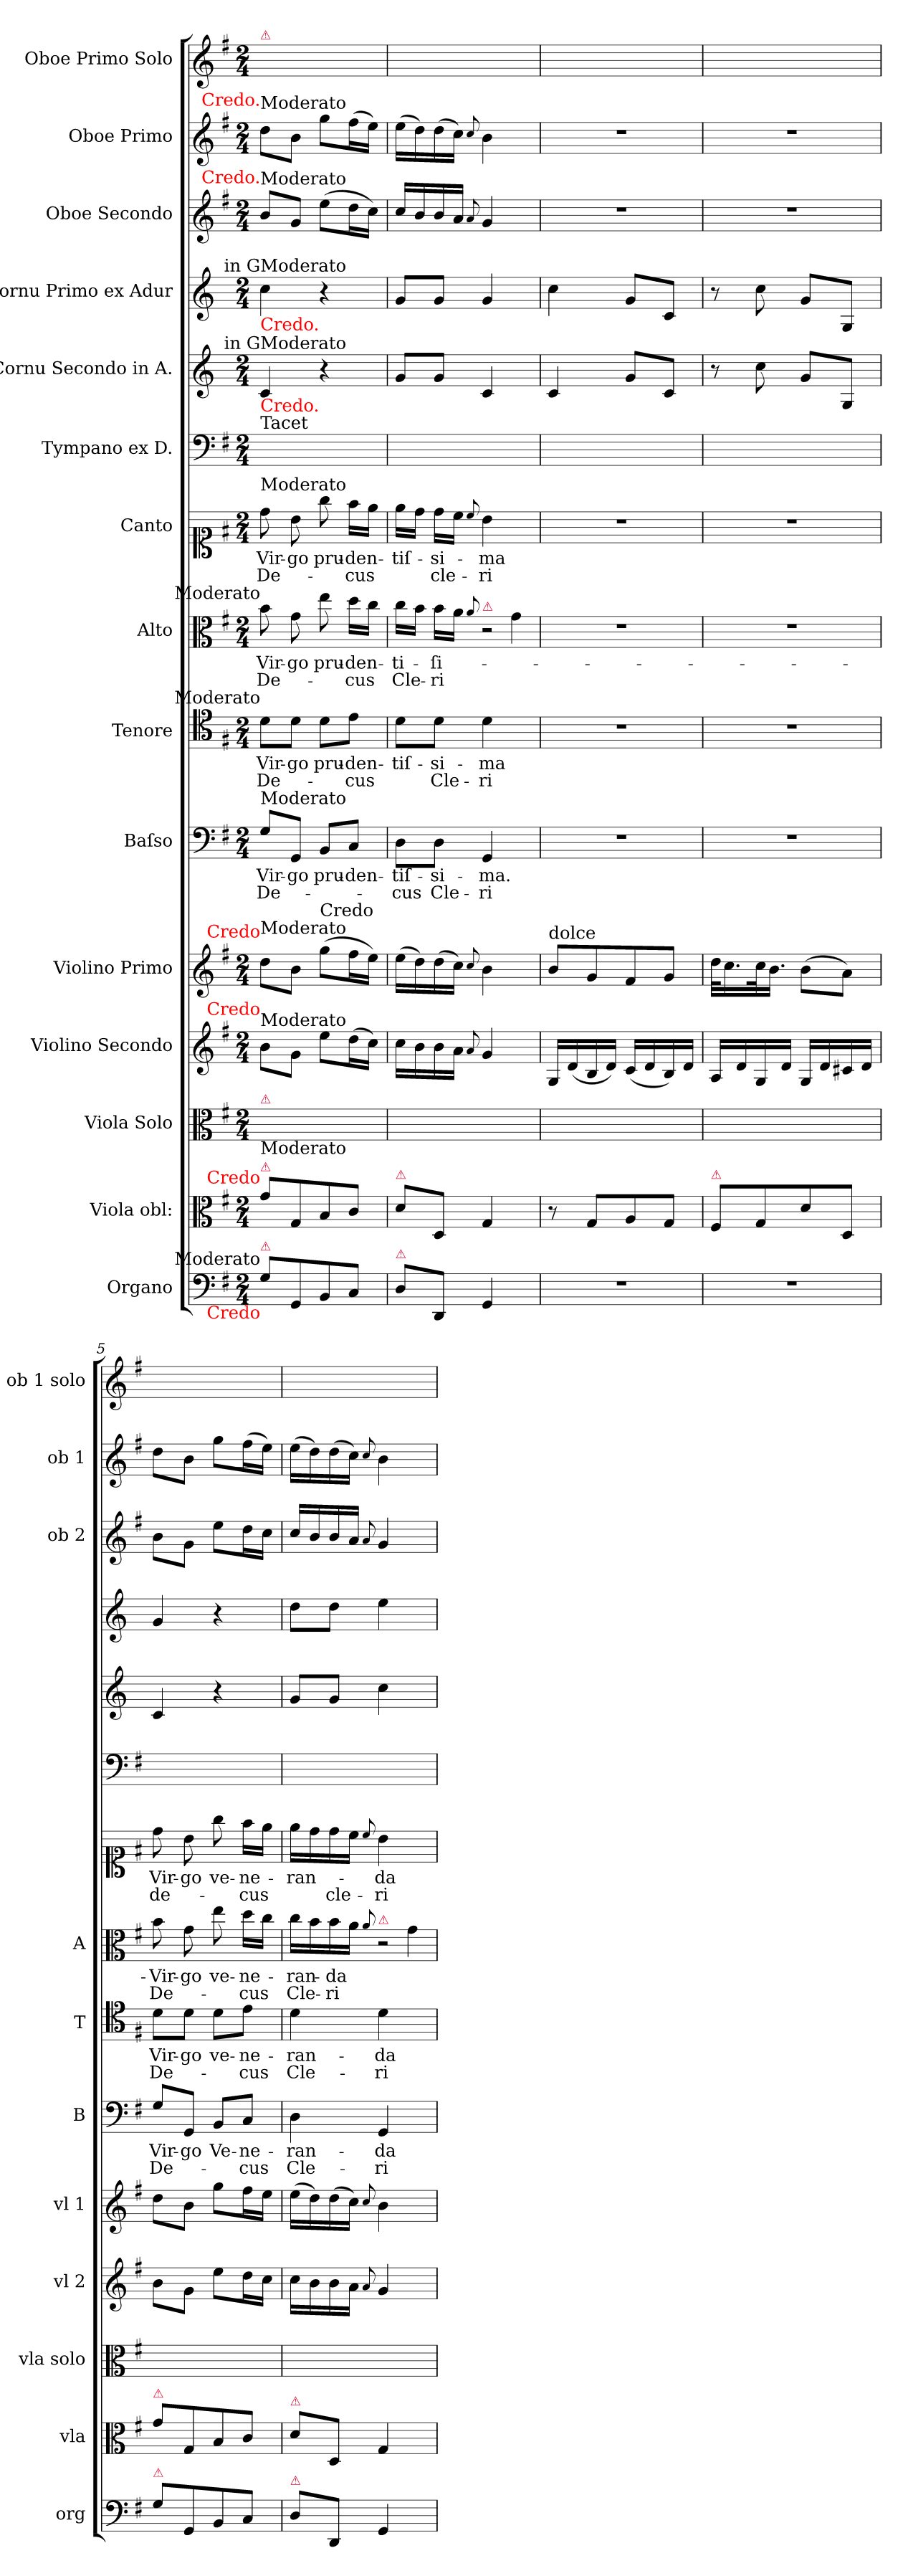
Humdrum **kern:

**kern	**kern	**kern	**kern	**kern	**dynam	**kern	**text	**text	**kern	**text	**text	**kern	**text	**text	**kern	**text	**text	**kern	**kern	**kern	**kern	**kern	**kern
*part15	*part14	*part13	*part12	*part11	*part11	*part10	*part10	*part10	*part9	*part9	*part9	*part8	*part8	*part8	*part7	*part7	*part7	*part6	*part5	*part4	*part3	*part2	*part1
*staff15	*staff14	*staff13	*staff12	*staff11	*staff11	*staff10	*staff10	*staff10	*staff9	*staff9	*staff9	*staff8	*staff8	*staff8	*staff7	*staff7	*staff7	*staff6	*staff5	*staff4	*staff3	*staff2	*staff1
*I"Organo	*I"Viola obl:	*I"Viola Solo	*I"Violino Secondo	*I"Violino Primo	*	*I"Baſso	*	*	*I"Tenore	*	*	*I"Alto	*	*	*I"Canto	*	*	*I"Tympano ex D.	*I"Cornu Secondo in A.	*I"Cornu Primo ex Adur	*I"Oboe Secondo	*I"Oboe Primo	*I"Oboe Primo Solo
*I'org	*I'vla	*I'vla solo	*I'vl 2	*I'vl 1	*	*I'B	*	*	*I'T	*	*	*I'A	*	*	*	*	*	*	*	*	*I'ob 2	*I'ob 1	*I'ob 1 solo
*clefF4	*clefC3	*clefC3	*clefG2	*clefG2	*	*clefF4	*	*	*clefC4	*	*	*clefC3	*	*	*clefC1	*	*	*clefF4	*clefG2	*clefG2	*clefG2	*clefG2	*clefG2
*	*	*	*	*	*	*	*	*	*	*	*	*	*	*	*	*	*	*	*ITrd3c5	*ITrd3c5	*	*	*
*k[f#]	*k[f#]	*k[f#]	*k[f#]	*k[f#]	*	*k[f#]	*	*	*k[f#]	*	*	*k[f#]	*	*	*k[f#]	*	*	*k[f#]	*k[f#]	*k[f#]	*k[f#]	*k[f#]	*k[f#]
*G:	*G:	*G:	*G:	*G:	*	*G:	*	*	*G:	*	*	*G:	*	*	*G:	*	*	*G:	*G:	*G:	*G:	*G:	*G:
*M2/4	*M2/4	*M2/4	*M2/4	*M2/4	*	*M2/4	*	*	*M2/4	*	*	*M2/4	*	*	*M2/4	*	*	*M2/4	*M2/4	*M2/4	*M2/4	*M2/4	*M2/4
=1	=1	=1	=1	=1	=1	=1	=1	=1	=1	=1	=1	=1	=1	=1	=1	=1	=1	=1	=1	=1	=1	=1	=1
!	!	!	!	!	!	!	!	!	!	!	!	!	!	!	!	!	!	!	!	!	!	!	!LO:TX:a:color=crimson:t=⚠
!	!	!	!	!	!	!	!	!	!	!	!	!	!	!	!	!	!	!	!	!	!	!LO:TX:a:t=Moderato	!
!	!	!	!	!	!	!	!	!	!	!	!	!	!	!	!	!	!	!	!	!	!	!LO:TX:a:rj:color=red:t=Credo.	!
!	!	!	!	!	!	!	!	!	!	!	!	!	!	!	!	!	!	!	!	!	!LO:TX:a:t=Moderato	!	!
!	!	!	!	!	!	!	!	!	!	!	!	!	!	!	!	!	!	!	!	!	!LO:TX:a:rj:color=red:t=Credo.	!	!
!	!	!	!	!	!	!	!	!	!	!	!	!	!	!	!	!	!	!	!	!LO:TX:a:rj:t=in G	!	!	!
!	!	!	!	!	!	!	!	!	!	!	!	!	!	!	!	!	!	!	!	!LO:TX:a:t=Moderato	!	!	!
!	!	!	!	!	!	!	!	!	!	!	!	!	!	!	!	!	!	!	!	!LO:TX:b:color=red:t=Credo.	!	!	!
!	!	!	!	!	!	!	!	!	!	!	!	!	!	!	!	!	!	!	!LO:TX:a:rj:t=in G	!	!	!	!
!	!	!	!	!	!	!	!	!	!	!	!	!	!	!	!	!	!	!	!LO:TX:a:t=Moderato	!	!	!	!
!	!	!	!	!	!	!	!	!	!	!	!	!	!	!	!	!	!	!	!LO:TX:b:color=red:t=Credo.	!	!	!	!
!	!	!	!	!	!	!	!	!	!	!	!	!	!	!	!	!	!	!LO:TX:a:t=Tacet	!	!	!	!	!
!	!	!	!	!	!	!	!	!	!	!	!	!	!	!	!LO:TX:a:t=Moderato	!	!	!	!	!	!	!	!
!	!	!	!	!	!	!	!	!	!	!	!	!LO:TX:a:rj:t=Moderato	!	!	!	!	!	!	!	!	!	!	!
!	!	!	!	!	!	!	!	!	!LO:TX:a:rj:t=Moderato	!	!	!	!	!	!	!	!	!	!	!	!	!	!
!	!	!	!	!	!	!LO:TX:a:t=Moderato	!	!	!	!	!	!	!	!	!	!	!	!	!	!	!	!	!
!	!	!	!	!LO:TX:a:t=Moderato	!	!	!	!	!	!	!	!	!	!	!	!	!	!	!	!	!	!	!
!	!	!	!	!LO:TX:a:rj:color=red:t=Credo	!	!	!	!	!	!	!	!	!	!	!	!	!	!	!	!	!	!	!
!	!	!	!LO:TX:a:t=Moderato	!	!	!	!	!	!	!	!	!	!	!	!	!	!	!	!	!	!	!	!
!	!	!	!LO:TX:a:rj:color=red:t=Credo	!	!	!	!	!	!	!	!	!	!	!	!	!	!	!	!	!	!	!	!
!	!	!LO:TX:a:color=crimson:t=⚠	!	!	!	!	!	!	!	!	!	!	!	!	!	!	!	!	!	!	!	!	!
!	!LO:TX:a:color=crimson:t=⚠	!	!	!	!	!	!	!	!	!	!	!	!	!	!	!	!	!	!	!	!	!	!
!	!LO:TX:a:t=Moderato	!	!	!	!	!	!	!	!	!	!	!	!	!	!	!	!	!	!	!	!	!	!
!	!LO:TX:a:rj:color=red:t=Credo	!	!	!	!	!	!	!	!	!	!	!	!	!	!	!	!	!	!	!	!	!	!
!LO:TX:a:color=crimson:t=⚠	!	!	!	!	!	!	!	!	!	!	!	!	!	!	!	!	!	!	!	!	!	!	!
!LO:TX:a:rj:t=Moderato	!	!	!	!	!	!	!	!	!	!	!	!	!	!	!	!	!	!	!	!	!	!	!
!LO:TX:b:rj:color=red:t=Credo	!	!	!	!	!	!	!	!	!	!	!	!	!	!	!	!	!	!	!	!	!	!	!
!	!	!	!	!	!LO:DY:b:rj	!	!	!	!	!	!	!	!	!	!	!	!	!	!	!	!	!	!
8G\L	8g\L	2ryy	8b\L	8dd\L	for	8G/L	Vir-	De-	8d\L	Vir-	De-	8b\	Vir-	De-	8dd\	Vir-	De-	2ryy	4G/	4g\	8b/L	8dd\L	2ryy
8GG/	8G/	.	8g\J	8b\J	.	8GG/J	-go	.	8d\J	-go	.	8g\	-go	.	8b\	-go	.	.	.	.	8g/J	8b\J	.
!	!	!	!	!LO:TX:a:t=Credo	!	!	!	!	!	!	!	!	!	!	!	!	!	!	!	!	!	!	!
8BB/	8B/	.	8ee\L	(8gg\L	.	8BB/L	pru-	.	8d\L	pru-	.	8ee\	pru-	.	8gg\	pru-	.	.	4r	4r	(8ee\L	8gg\L	.
8C/J	8c/J	.	(16dd\L	16ff#\L	.	8C/J	-den-	.	8e\J	-den-	-cus	16dd\LL	-den-	cus	16ff#\LL	-den-	cus	.	.	.	16dd\L	(16ff#\L	.
.	.	.	16cc\JJ)	16ee\JJ)	.	.	.	.	.	.	.	16cc\JJ	.	.	16ee\JJ	.	.	.	.	.	16cc\JJ)	16ee\JJ)	.
=2	=2	=2	=2	=2	=2	=2	=2	=2	=2	=2	=2	=2	=2	=2	=2	=2	=2	=2	=2	=2	=2	=2	=2
!	!LO:TX:a:color=crimson:t=⚠	!	!	!	!	!	!	!	!	!	!	!	!	!	!	!	!	!	!	!	!	!	!
!LO:TX:a:color=crimson:t=⚠	!	!	!	!	!	!	!	!	!	!	!	!	!	!	!	!	!	!	!	!	!	!	!
8D\L	8d\L	2ryy	16cc\LL	(16ee\LL	.	8D\L	-tiſ-	-cus	8d\L	-tiſ-	.	16cc\LL	-ti-	Cle-	16ee\LL	-tiſ-	.	2ryy	8d/L	8d/L	16cc/LL	(16ee\LL	2ryy
.	.	.	16b\	16dd\)	.	.	.	.	.	.	.	16b\JJ	.	.	16dd\JJ	.	.	.	.	.	16b/	16dd\)	.
8DD/J	8D/J	.	16b\	(16dd\	.	8D\J	-si-	Cle-	8d\J	-si-	Cle-	16b\LL	-ſi-	-ri	16dd\LL	-si-	cle-	.	8d/J	8d/J	16b/	(16dd\	.
.	.	.	16a\JJ	16cc\JJ)	.	.	.	.	.	.	.	16a\JJ	.	.	16cc\JJ	.	.	.	.	.	16a/JJ	16cc\JJ)	.
.	.	.	8qqa/	8qqcc/	.	.	.	.	.	.	.	8qqa/	.	.	8qqcc/	.	.	.	.	.	8qqa/	8qqcc/	.
!	!	!	!	!	!	!	!	!	!	!	!	!LO:TX:a:color=crimson:t=⚠	!	!	!	!	!	!	!	!	!	!	!
!	!	!	!	!	!	!	!	!	!	!	!	!LO:N:vis=2	!	!	!	!	!	!	!	!	!	!	!
4GG/	4G/	.	4g/	4b\	.	4GG/	-ma.	-ri	4d\	-ma	-ri	8r	.	.	4b\	-ma	-ri	.	4G/	4d/	4g/	4b\	.
!	!	!	!	!	!	!	!	!	!	!	!	!LO:N:vis=4	!	!	!	!	!	!	!	!	!	!	!
.	.	.	.	.	.	.	.	.	.	.	.	8g\	.	.	.	.	.	.	.	.	.	.	.
=3	=3	=3	=3	=3	=3	=3	=3	=3	=3	=3	=3	=3	=3	=3	=3	=3	=3	=3	=3	=3	=3	=3	=3
!	!	!	!	!LO:TX:a:t=dolce	!	!	!	!	!	!	!	!	!	!	!	!	!	!	!	!	!	!	!
!	!	!	!	!	!LO:DY:b	!	!	!	!	!	!	!	!	!	!	!	!	!	!	!	!	!	!
2r	8r	2ryy	16G/LL	8b/L	po	2r	.	.	2r	.	.	2r	.	.	2r	.	.	2ryy	4G/	4g\	2r	2r	2ryy
.	.	.	(16d/	.	.	.	.	.	.	.	.	.	.	.	.	.	.	.	.	.	.	.	.
.	8G/L	.	16B/	8g/	.	.	.	.	.	.	.	.	.	.	.	.	.	.	.	.	.	.	.
.	.	.	16d/JJ)	.	.	.	.	.	.	.	.	.	.	.	.	.	.	.	.	.	.	.	.
.	8A/	.	(16c/LL	8f#/	.	.	.	.	.	.	.	.	.	.	.	.	.	.	8d/L	8d/L	.	.	.
.	.	.	16d/	.	.	.	.	.	.	.	.	.	.	.	.	.	.	.	.	.	.	.	.
.	8G/J	.	16B/)	8g/J	.	.	.	.	.	.	.	.	.	.	.	.	.	.	8G/J	8G/J	.	.	.
.	.	.	16d/JJ	.	.	.	.	.	.	.	.	.	.	.	.	.	.	.	.	.	.	.	.
=4	=4	=4	=4	=4	=4	=4	=4	=4	=4	=4	=4	=4	=4	=4	=4	=4	=4	=4	=4	=4	=4	=4	=4
!	!LO:TX:a:color=crimson:t=⚠	!	!	!	!	!	!	!	!	!	!	!	!	!	!	!	!	!	!	!	!	!	!
2r	8F#/L	2ryy	16A/LL	32dd\KLL	.	2r	.	.	2r	.	.	2r	.	.	2r	.	.	2ryy	8r	8r	2r	2r	2ryy
.	.	.	.	16.cc\	.	.	.	.	.	.	.	.	.	.	.	.	.	.	.	.	.	.	.
.	.	.	16d/	.	.	.	.	.	.	.	.	.	.	.	.	.	.	.	.	.	.	.	.
.	8G/	.	16G/	32cc\K	.	.	.	.	.	.	.	.	.	.	.	.	.	.	8g\	8g\	.	.	.
.	.	.	.	16.b\JJ	.	.	.	.	.	.	.	.	.	.	.	.	.	.	.	.	.	.	.
.	.	.	16d/JJ	.	.	.	.	.	.	.	.	.	.	.	.	.	.	.	.	.	.	.	.
.	8d\	.	16G/LL	(8b\L	.	.	.	.	.	.	.	.	.	.	.	.	.	.	8d/L	8d/L	.	.	.
.	.	.	16d/	.	.	.	.	.	.	.	.	.	.	.	.	.	.	.	.	.	.	.	.
.	8D/J	.	16c#X/	8a\J)	.	.	.	.	.	.	.	.	.	.	.	.	.	.	8D/J	8D/J	.	.	.
.	.	.	16d/JJ	.	.	.	.	.	.	.	.	.	.	.	.	.	.	.	.	.	.	.	.
=5	=5	=5	=5	=5	=5	=5	=5	=5	=5	=5	=5	=5	=5	=5	=5	=5	=5	=5	=5	=5	=5	=5	=5
!	!LO:TX:a:color=crimson:t=⚠	!	!	!	!	!	!	!	!	!	!	!	!	!	!	!	!	!	!	!	!	!	!
!LO:TX:a:color=crimson:t=⚠	!	!	!	!	!	!	!	!	!	!	!	!	!	!	!	!	!	!	!	!	!	!	!
!	!	!	!	!	!LO:DY:b	!	!	!LO:LY:i	!	!	!LO:LY:i	!	!	!LO:LY:i	!	!	!LO:LY:i	!	!	!	!	!	!
8G\L	8g\L	2ryy	8b\L	8dd\L	for	8G/L	Vir-	De-	8d\L	Vir-	De-	8b\	Vir-	De-	8dd\	Vir-	de-	2ryy	4G/	4d/	8b\L	8dd\L	2ryy
8GG/	8G/	.	8g\J	8b\J	.	8GG/J	-go	.	8d\J	-go	.	8g\	-go	.	8b\	-go	.	.	.	.	8g\J	8b\J	.
8BB/	8B/	.	8ee\L	8gg\L	.	8BB/L	Ve-	.	8d\L	ve-	.	8ee\	ve-	.	8gg\	ve-	.	.	4r	4r	8ee\L	8gg\L	.
!	!	!	!	!	!	!	!	!LO:LY:i	!	!	!LO:LY:i	!	!	!LO:LY:i	!	!	!LO:LY:i	!	!	!	!	!	!
8C/J	8c/J	.	16dd\L	16ff#\L	.	8C/J	-ne-	cus	8e\J	-ne-	cus	16dd\LL	-ne-	-cus	16ff#\LL	-ne-	cus	.	.	.	16dd\L	(16ff#\L	.
.	.	.	16cc\JJ	16ee\JJ	.	.	.	.	.	.	.	16cc\JJ	.	.	16ee\JJ	.	.	.	.	.	16cc\JJ	16ee\JJ)	.
=6	=6	=6	=6	=6	=6	=6	=6	=6	=6	=6	=6	=6	=6	=6	=6	=6	=6	=6	=6	=6	=6	=6	=6
!	!LO:TX:a:color=crimson:t=⚠	!	!	!	!	!	!	!	!	!	!	!	!	!	!	!	!	!	!	!	!	!	!
!LO:TX:a:color=crimson:t=⚠	!	!	!	!	!	!	!	!	!	!	!	!	!	!	!	!	!	!	!	!	!	!	!
!	!	!	!	!	!	!	!	!LO:LY:i	!	!	!LO:LY:i	!	!	!LO:LY:i	!	!	!	!	!	!	!	!	!
8D\L	8d\L	2ryy	16cc\LL	(16ee\LL	.	4D\	-ran-	Cle-	4d\	-ran-	Cle-	16cc\LL	-ran-	Cle-	16ee\LL	-ran-	.	2ryy	8d/L	8a\L	16cc/LL	(16ee\LL	2ryy
.	.	.	16b\	16dd\)	.	.	.	.	.	.	.	16b\	.	.	16dd\	.	.	.	.	.	16b/	16dd\)	.
!	!	!	!	!	!	!	!	!	!	!	!	!	!	!LO:LY:i	!	!	!LO:LY:i	!	!	!	!	!	!
8DD/J	8D/J	.	16b\	(16dd\	.	.	.	.	.	.	.	16b\	-da	-ri	16dd\	.	cle-	.	8d/J	8a\J	16b/	(16dd\	.
.	.	.	16a\JJ	16cc\JJ)	.	.	.	.	.	.	.	16a\JJ	.	.	16cc\JJ	.	.	.	.	.	16a/JJ	16cc\JJ)	.
.	.	.	8qqa/	8qqcc/	.	.	.	.	.	.	.	8qqa/	.	.	8qqcc/	.	.	.	.	.	8qqa/	8qqcc/	.
!	!	!	!	!	!	!	!	!	!	!	!	!LO:TX:a:color=crimson:t=⚠	!	!	!	!	!	!	!	!	!	!	!
!	!	!	!	!	!	!	!	!LO:LY:i	!	!	!LO:LY:i	!LO:N:vis=2	!	!	!	!	!LO:LY:i	!	!	!	!	!	!
4GG/	4G/	.	4g/	4b\	.	4GG/	-da	-ri	4d\	-da	-ri	8r	.	.	4b\	-da	-ri	.	4g\	4b\	4g/	4b\	.
!	!	!	!	!	!	!	!	!	!	!	!	!LO:N:vis=4	!	!	!	!	!	!	!	!	!	!	!
.	.	.	.	.	.	.	.	.	.	.	.	8g\	.	.	.	.	.	.	.	.	.	.	.
=	=	=	=	=	=	=	=	=	=	=	=	=	=	=	=	=	=	=	=	=	=	=	=
*-	*-	*-	*-	*-	*-	*-	*-	*-	*-	*-	*-	*-	*-	*-	*-	*-	*-	*-	*-	*-	*-	*-	*-
